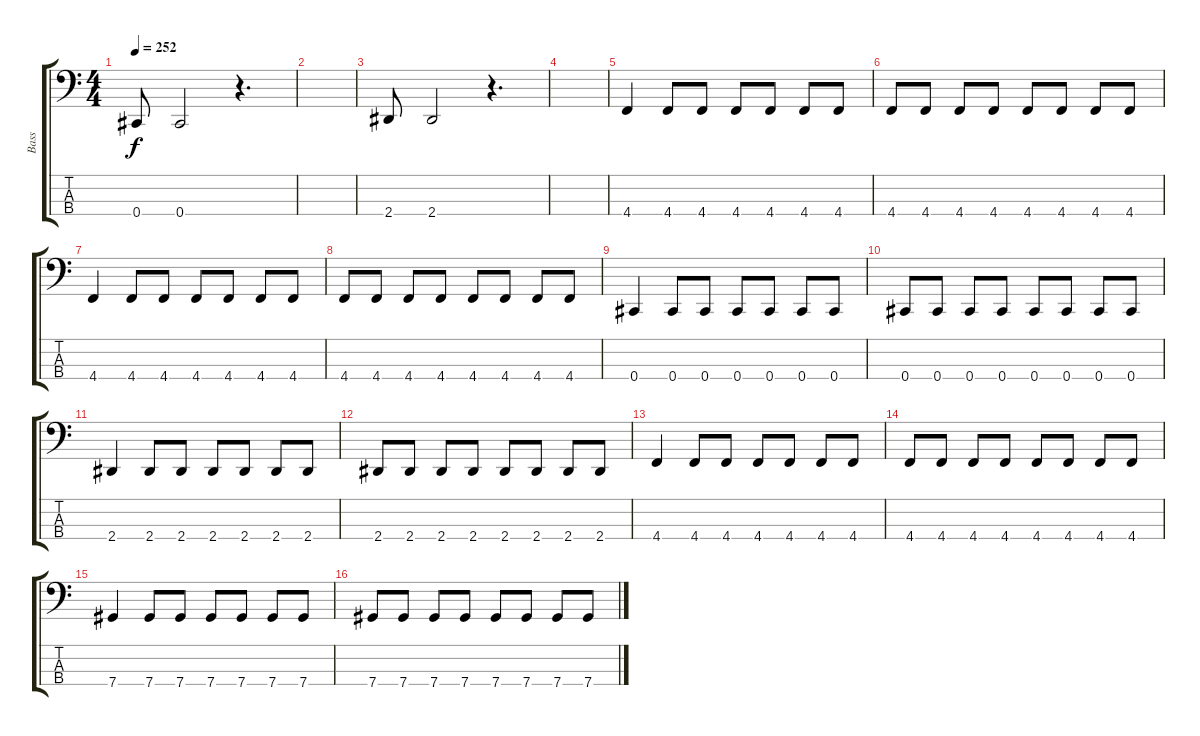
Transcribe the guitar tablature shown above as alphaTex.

\track ("Bass" "Bass") {instrument electricbasspick}
\staff {score tabs}
\tuning (Gb2 Db2 Ab1 Db1) {hide}
\ts (4 4)
\tempo 252
\clef f4
\ks c
0.4.8{dy f} 0.4.2 r.4{d} |
|
2.4.8 2.4.2 r.4{d} |
|
4.4.4 4.4.8 4.4.8 4.4.8 4.4.8 4.4.8 4.4.8 |
4.4.8 4.4.8 4.4.8 4.4.8 4.4.8 4.4.8 4.4.8 4.4.8 |
4.4.4 4.4.8 4.4.8 4.4.8 4.4.8 4.4.8 4.4.8 |
4.4.8 4.4.8 4.4.8 4.4.8 4.4.8 4.4.8 4.4.8 4.4.8 |
0.4.4 0.4.8 0.4.8 0.4.8 0.4.8 0.4.8 0.4.8 |
0.4.8 0.4.8 0.4.8 0.4.8 0.4.8 0.4.8 0.4.8 0.4.8 |
2.4.4 2.4.8 2.4.8 2.4.8 2.4.8 2.4.8 2.4.8 |
2.4.8 2.4.8 2.4.8 2.4.8 2.4.8 2.4.8 2.4.8 2.4.8 |
4.4.4 4.4.8 4.4.8 4.4.8 4.4.8 4.4.8 4.4.8 |
4.4.8 4.4.8 4.4.8 4.4.8 4.4.8 4.4.8 4.4.8 4.4.8 |
7.4.4 7.4.8 7.4.8 7.4.8 7.4.8 7.4.8 7.4.8 |
7.4.8 7.4.8 7.4.8 7.4.8 7.4.8 7.4.8 7.4.8 7.4.8
